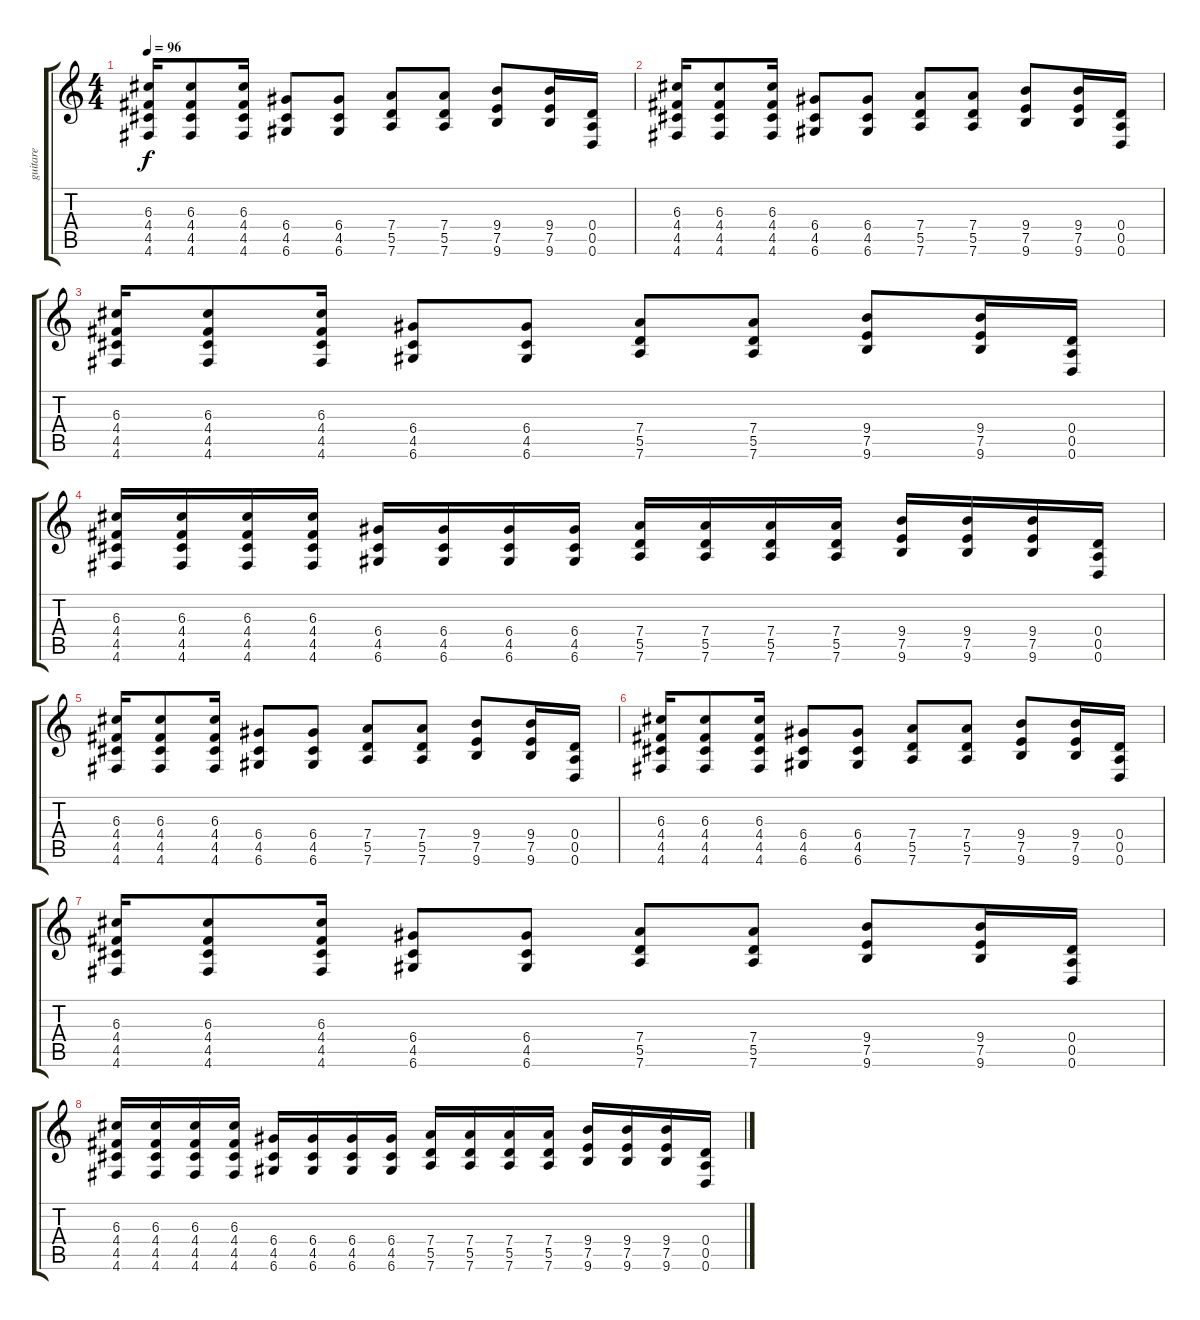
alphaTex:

\track ("guitare" "guitare") {instrument distortionguitar}
\staff {score tabs}
\tuning (E4 B3 G3 D3 A2 D2) {hide}
\ts (4 4)
\tempo 96
\clef g2
\ks c
(6.3 4.4 4.5 4.6).16{dy f balance 8 instrument distortionguitar} (6.3 4.4 4.5 4.6).8 (6.3 4.4 4.5 4.6).16 (6.4 4.5 6.6).8 (6.4 4.5 6.6).8 (7.4 5.5 7.6).8 (7.4 5.5 7.6).8 (9.4 7.5 9.6).8 (9.4 7.5 9.6).16 (0.4 0.5 0.6).16 |
(6.3 4.4 4.5 4.6).16 (6.3 4.4 4.5 4.6).8 (6.3 4.4 4.5 4.6).16 (6.4 4.5 6.6).8 (6.4 4.5 6.6).8 (7.4 5.5 7.6).8 (7.4 5.5 7.6).8 (9.4 7.5 9.6).8 (9.4 7.5 9.6).16 (0.4 0.5 0.6).16 |
(6.3 4.4 4.5 4.6).16 (6.3 4.4 4.5 4.6).8 (6.3 4.4 4.5 4.6).16 (6.4 4.5 6.6).8 (6.4 4.5 6.6).8 (7.4 5.5 7.6).8 (7.4 5.5 7.6).8 (9.4 7.5 9.6).8 (9.4 7.5 9.6).16 (0.4 0.5 0.6).16 |
(6.3 4.4 4.5 4.6).16 (6.3 4.4 4.5 4.6).16 (6.3 4.4 4.5 4.6).16 (6.3 4.4 4.5 4.6).16 (6.4 4.5 6.6).16 (6.4 4.5 6.6).16 (6.4 4.5 6.6).16 (6.4 4.5 6.6).16 (7.4 5.5 7.6).16 (7.4 5.5 7.6).16 (7.4 5.5 7.6).16 (7.4 5.5 7.6).16 (9.4 7.5 9.6).16 (9.4 7.5 9.6).16 (9.4 7.5 9.6).16 (0.4 0.5 0.6).16 |
(6.3 4.4 4.5 4.6).16{balance 8 instrument distortionguitar} (6.3 4.4 4.5 4.6).8 (6.3 4.4 4.5 4.6).16 (6.4 4.5 6.6).8 (6.4 4.5 6.6).8 (7.4 5.5 7.6).8 (7.4 5.5 7.6).8 (9.4 7.5 9.6).8 (9.4 7.5 9.6).16 (0.4 0.5 0.6).16 |
(6.3 4.4 4.5 4.6).16 (6.3 4.4 4.5 4.6).8 (6.3 4.4 4.5 4.6).16 (6.4 4.5 6.6).8 (6.4 4.5 6.6).8 (7.4 5.5 7.6).8 (7.4 5.5 7.6).8 (9.4 7.5 9.6).8 (9.4 7.5 9.6).16 (0.4 0.5 0.6).16 |
(6.3 4.4 4.5 4.6).16 (6.3 4.4 4.5 4.6).8 (6.3 4.4 4.5 4.6).16 (6.4 4.5 6.6).8 (6.4 4.5 6.6).8 (7.4 5.5 7.6).8 (7.4 5.5 7.6).8 (9.4 7.5 9.6).8 (9.4 7.5 9.6).16 (0.4 0.5 0.6).16 |
(6.3 4.4 4.5 4.6).16 (6.3 4.4 4.5 4.6).16 (6.3 4.4 4.5 4.6).16 (6.3 4.4 4.5 4.6).16 (6.4 4.5 6.6).16 (6.4 4.5 6.6).16 (6.4 4.5 6.6).16 (6.4 4.5 6.6).16 (7.4 5.5 7.6).16 (7.4 5.5 7.6).16 (7.4 5.5 7.6).16 (7.4 5.5 7.6).16 (9.4 7.5 9.6).16 (9.4 7.5 9.6).16 (9.4 7.5 9.6).16 (0.4 0.5 0.6).16
